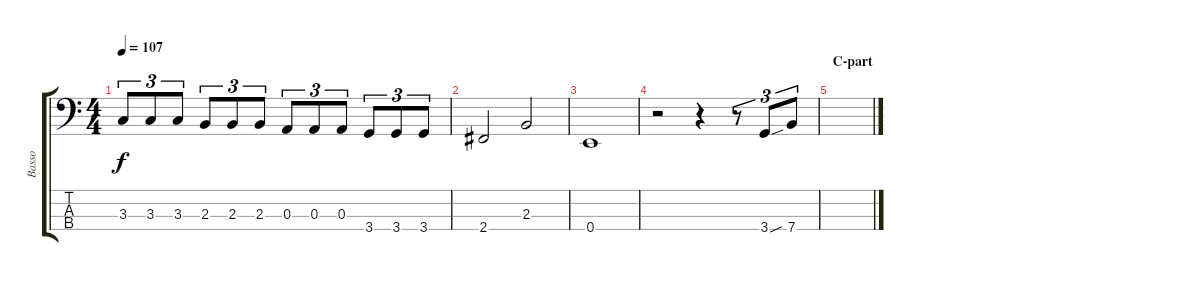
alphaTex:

\track ("Basso" "Basso") {instrument electricbassfinger}
\staff {score tabs}
\tuning (G2 D2 A1 E1) {hide}
\ts (4 4)
\tempo 107
\clef f4
\ks c
3.3.8{tu (3 2) dy f} 3.3.8{tu (3 2)} 3.3.8{tu (3 2)} 2.3.8{tu (3 2)} 2.3.8{tu (3 2)} 2.3.8{tu (3 2)} 0.3.8{tu (3 2)} 0.3.8{tu (3 2)} 0.3.8{tu (3 2)} 3.4.8{tu (3 2)} 3.4.8{tu (3 2)} 3.4.8{tu (3 2)} |
2.4.2 2.3.2 |
0.4.1 |
r.2 r.4 r.8{tu (3 2)} 3.4{sou}.8{tu (3 2)} 7.4.8{tu (3 2)} |
\section ("" "C-part")
